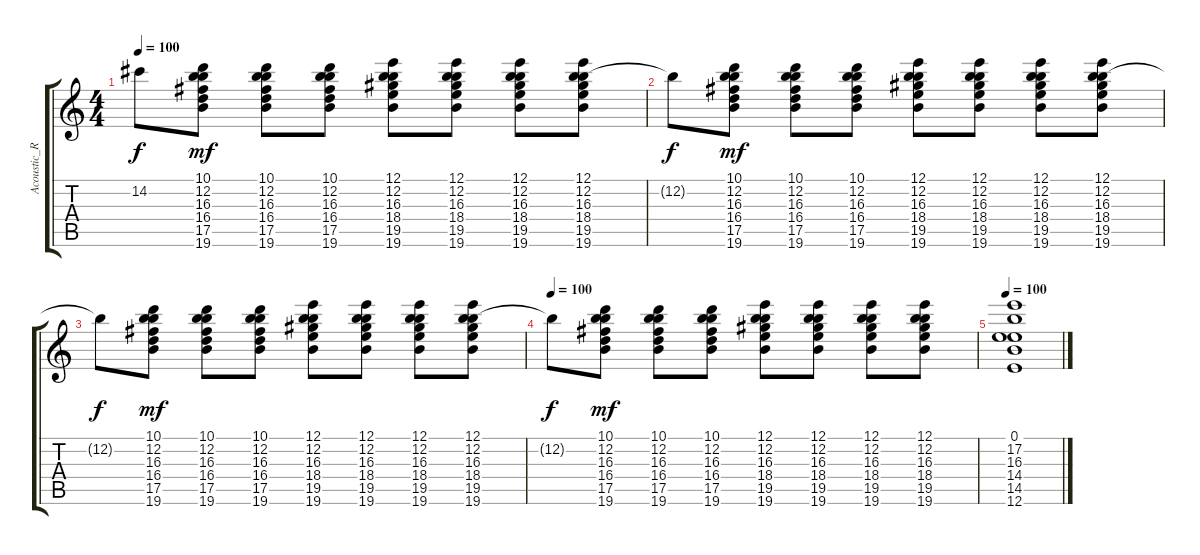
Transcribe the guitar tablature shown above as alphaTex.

\track ("Acoustic_R" "Acoustic_R") {instrument acousticguitarsteel}
\staff {score tabs}
\tuning (E4 B3 G3 D3 A2 E2) {hide}
\ts (4 4)
\tempo 100
\clef g2
\ks c
14.2{t}.8{dy f} (10.1 12.2 16.3 16.4 17.5 19.6).8{dy mf} (10.1 12.2 16.3 16.4 17.5 19.6).8 (10.1 12.2 16.3 16.4 17.5 19.6).8 (12.1 12.2 16.3 18.4 19.5 19.6).8 (12.1 12.2 16.3 18.4 19.5 19.6).8 (12.1 12.2 16.3 18.4 19.5 19.6).8 (12.1 12.2 16.3 18.4 19.5 19.6).8 |
12.2{t}.8{dy f} (10.1 12.2 16.3 16.4 17.5 19.6).8{dy mf} (10.1 12.2 16.3 16.4 17.5 19.6).8 (10.1 12.2 16.3 16.4 17.5 19.6).8 (12.1 12.2 16.3 18.4 19.5 19.6).8 (12.1 12.2 16.3 18.4 19.5 19.6).8 (12.1 12.2 16.3 18.4 19.5 19.6).8 (12.1 12.2 16.3 18.4 19.5 19.6).8 |
12.2{t}.8{dy f} (10.1 12.2 16.3 16.4 17.5 19.6).8{dy mf} (10.1 12.2 16.3 16.4 17.5 19.6).8 (10.1 12.2 16.3 16.4 17.5 19.6).8 (12.1 12.2 16.3 18.4 19.5 19.6).8 (12.1 12.2 16.3 18.4 19.5 19.6).8 (12.1 12.2 16.3 18.4 19.5 19.6).8 (12.1 12.2 16.3 18.4 19.5 19.6).8 |
\tempo 100
12.2{t}.8{dy f} (10.1 12.2 16.3 16.4 17.5 19.6).8{dy mf} (10.1 12.2 16.3 16.4 17.5 19.6).8 (10.1 12.2 16.3 16.4 17.5 19.6).8 (12.1 12.2 16.3 18.4 19.5 19.6).8 (12.1 12.2 16.3 18.4 19.5 19.6).8 (12.1 12.2 16.3 18.4 19.5 19.6).8 (12.1 12.2 16.3 18.4 19.5 19.6).8 |
\tempo 100
(0.1 17.2 16.3 14.4 14.5 12.6).1{volume 9}
